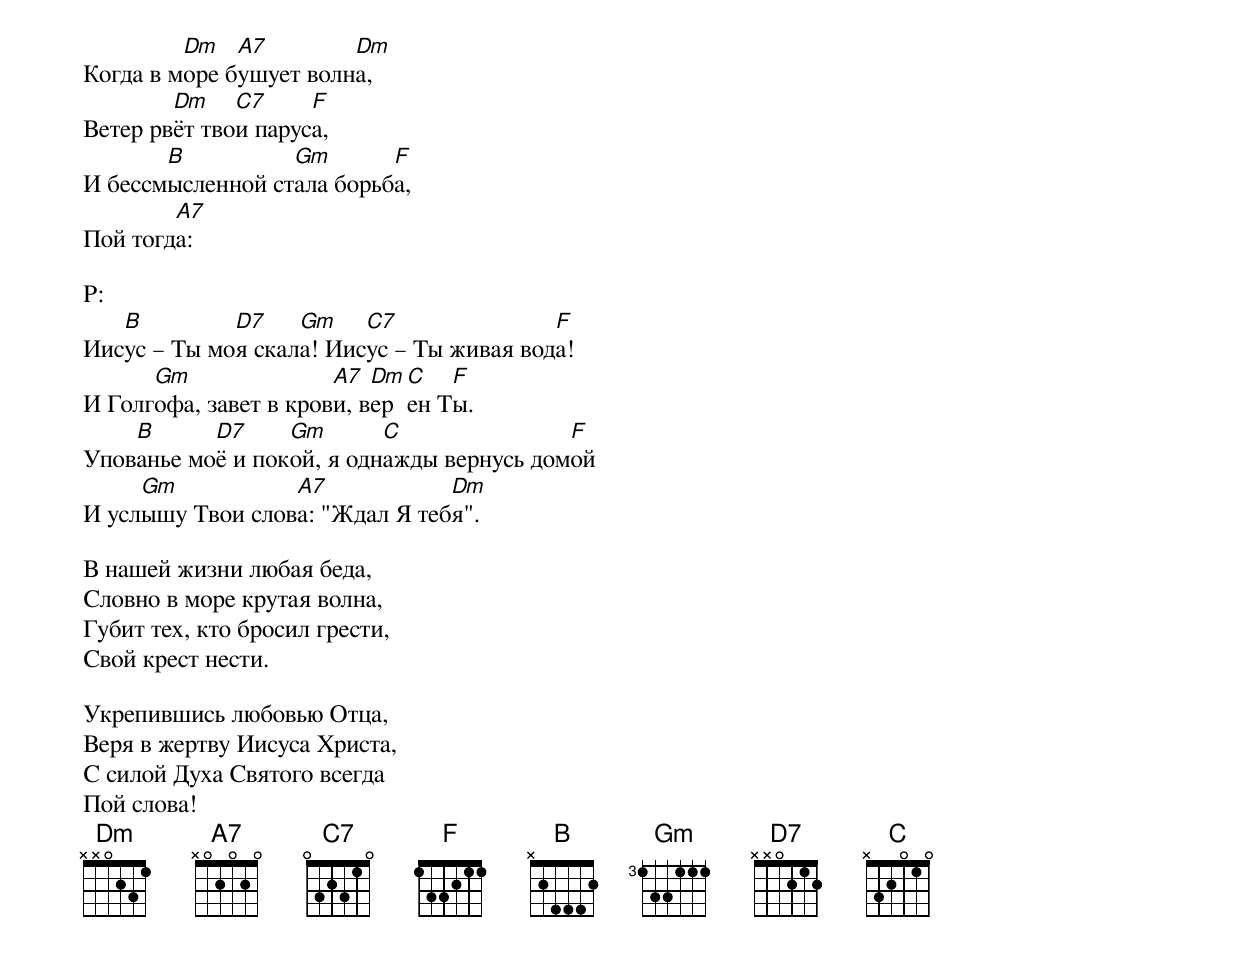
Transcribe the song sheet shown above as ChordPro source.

Когда в м[Dm]оре б[A7]ушует волн[Dm]а,
Ветер рв[Dm]ёт тво[C7]и парус[F]а,
И бессм[B]ысленной ст[Gm]ала борьб[F]а,
Пой тогд[A7]а:

P:
Иис[B]ус – Ты мо[D7]я скал[Gm]а! Иис[C7]ус – Ты живая вод[F]а!
И Голг[Gm]офа, завет в кров[A7]и, в[Dm]ер[C]ен Т[F]ы.
Упов[B]анье мо[D7]ё и пок[Gm]ой, я одн[C]ажды вернусь дом[F]ой
И усл[Gm]ышу Твои слов[A7]а: "Ждал Я теб[Dm]я".

В нашей жизни любая беда,
Словно в море крутая волна,
Губит тех, кто бросил грести,
Свой крест нести.

Укрепившись любовью Отца,
Веря в жертву Иисуса Христа,
С силой Духа Святого всегда
Пой слова!
